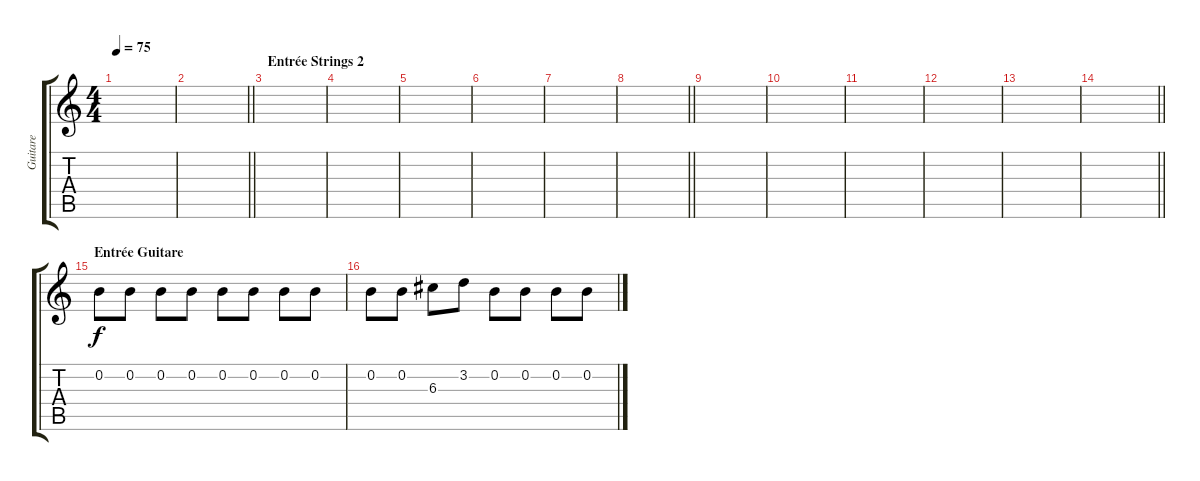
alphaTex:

\track ("Guitare" "Guitare") {instrument acousticguitarsteel}
\staff {score tabs}
\tuning (E4 B3 G3 D3 A2 E2) {hide}
\ts (4 4)
\tempo 75
\clef g2
\ks c
|
\barLineRight lightlight
|
\section ("" "Entrée Strings 2")
|
|
|
|
|
\barLineRight lightlight
|
|
|
|
|
|
\barLineRight lightlight
|
\section ("" "Entrée Guitare")
0.2.8 0.2.8 0.2.8 0.2.8 0.2.8 0.2.8 0.2.8 0.2.8 |
0.2.8 0.2.8 6.3.8 3.2.8 0.2.8 0.2.8 0.2.8 0.2.8
